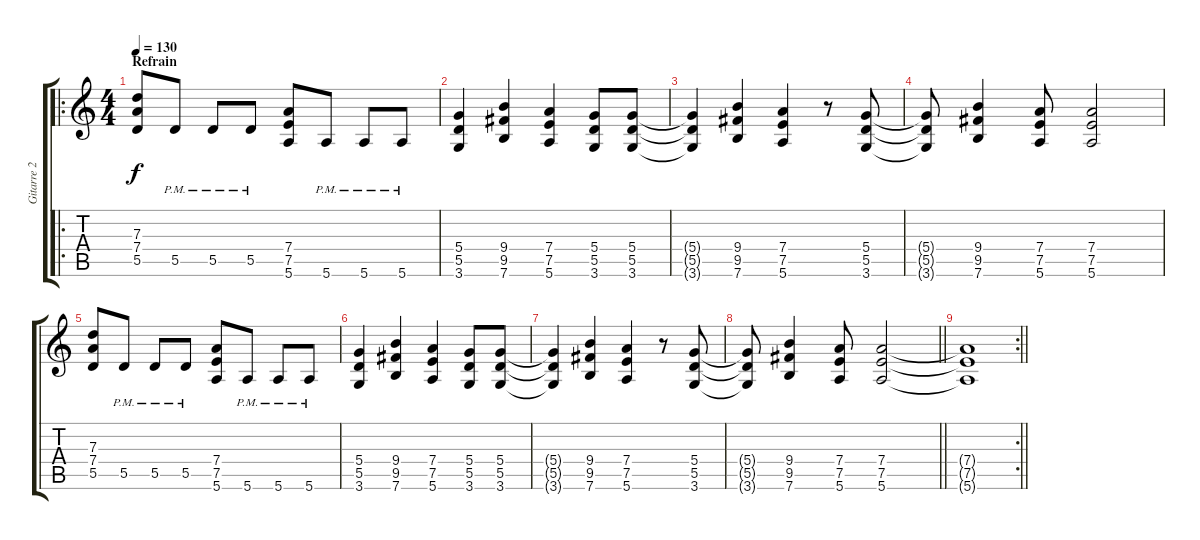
\track ("Gitarre 2" "Gitarre 2") {instrument distortionguitar}
\staff {score tabs}
\tuning (E4 B3 G3 D3 A2 E2) {hide}
\ro
\ts (4 4)
\section ("" "Refrain")
\tempo 130
\clef g2
\ks c
(7.3 7.4 5.5).8{dy f} 5.5{pm}.8 5.5{pm}.8 5.5{pm}.8 (7.4 7.5 5.6).8 5.6{pm}.8 5.6{pm}.8 5.6{pm}.8 |
(5.4 5.5 3.6).4 (9.4 9.5 7.6).4 (7.4 7.5 5.6).4 (5.4 5.5 3.6).8 (5.4 5.5 3.6).8 |
(5.4{t} 5.5{t} 3.6{t}).4 (9.4 9.5 7.6).4 (7.4 7.5 5.6).4 r.8 (5.4 5.5 3.6).8 |
(5.4{t} 5.5{t} 3.6{t}).8 (9.4 9.5 7.6).4 (7.4 7.5 5.6).8 (7.4 7.5 5.6).2 |
(7.3 7.4 5.5).8 5.5{pm}.8 5.5{pm}.8 5.5{pm}.8 (7.4 7.5 5.6).8 5.6{pm}.8 5.6{pm}.8 5.6{pm}.8 |
(5.4 5.5 3.6).4 (9.4 9.5 7.6).4 (7.4 7.5 5.6).4 (5.4 5.5 3.6).8 (5.4 5.5 3.6).8 |
(5.4{t} 5.5{t} 3.6{t}).4 (9.4 9.5 7.6).4 (7.4 7.5 5.6).4 r.8 (5.4 5.5 3.6).8 |
\barLineRight lightlight
(5.4{t} 5.5{t} 3.6{t}).8 (9.4 9.5 7.6).4 (7.4 7.5 5.6).8 (7.4 7.5 5.6).2 |
\rc 2
\barLineRight lightlight
(7.4{t} 7.5{t} 5.6{t}).1
